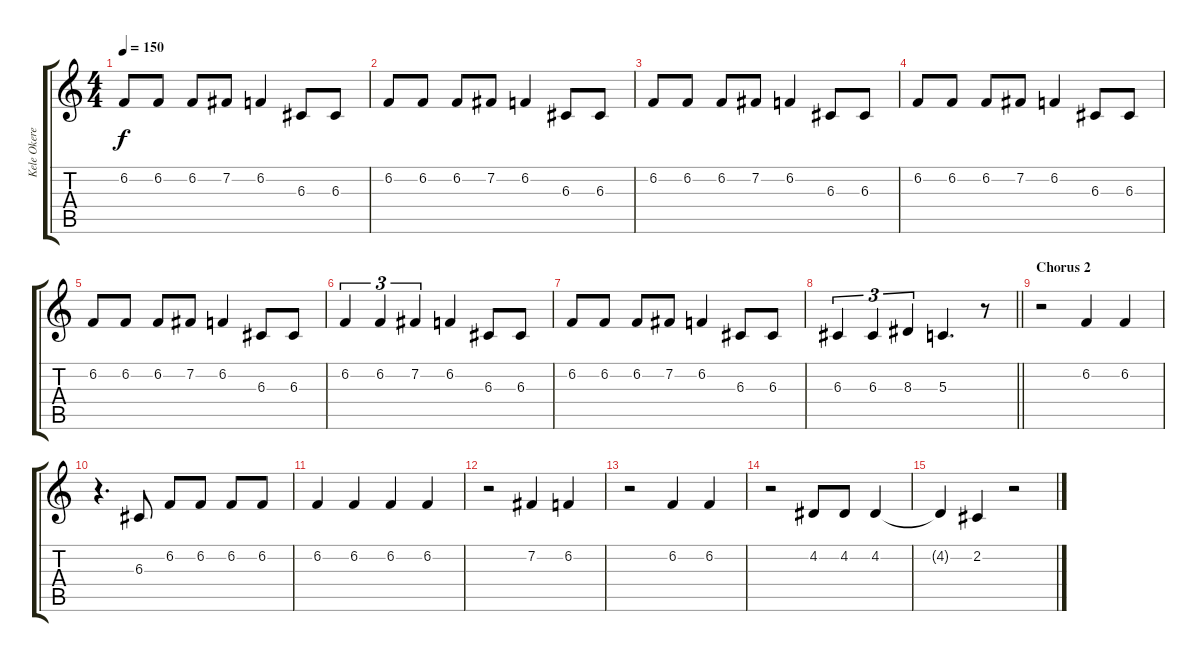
\track ("Kele Okereke (Vocals)" "Kele Okere") {instrument tenorsax}
\staff {score tabs}
\tuning (E4 B3 G3 D3 A2 E2) {hide}
\ts (4 4)
\tempo 150
\clef g2
\ks c
6.2.8{dy f} 6.2.8 6.2.8 7.2.8 6.2.4 6.3.8 6.3.8 |
6.2.8 6.2.8 6.2.8 7.2.8 6.2.4 6.3.8 6.3.8 |
6.2.8 6.2.8 6.2.8 7.2.8 6.2.4 6.3.8 6.3.8 |
6.2.8 6.2.8 6.2.8 7.2.8 6.2.4 6.3.8 6.3.8 |
6.2.8 6.2.8 6.2.8 7.2.8 6.2.4 6.3.8 6.3.8 |
6.2.4{tu (3 2)} 6.2.4{tu (3 2)} 7.2.4{tu (3 2)} 6.2.4 6.3.8 6.3.8 |
6.2.8 6.2.8 6.2.8 7.2.8 6.2.4 6.3.8 6.3.8 |
\barLineRight lightlight
6.3.4{tu (3 2)} 6.3.4{tu (3 2)} 8.3.4{tu (3 2)} 5.3.4{d} r.8 |
\section ("" "Chorus 2")
r.2 6.2.4 6.2.4 |
r.4{d} 6.3.8 6.2.8 6.2.8 6.2.8 6.2.8 |
6.2.4 6.2.4 6.2.4 6.2.4 |
r.2 7.2.4 6.2.4 |
r.2 6.2.4 6.2.4 |
r.2 4.2.8 4.2.8 4.2.4 |
4.2{t}.4 2.2.4 r.2
